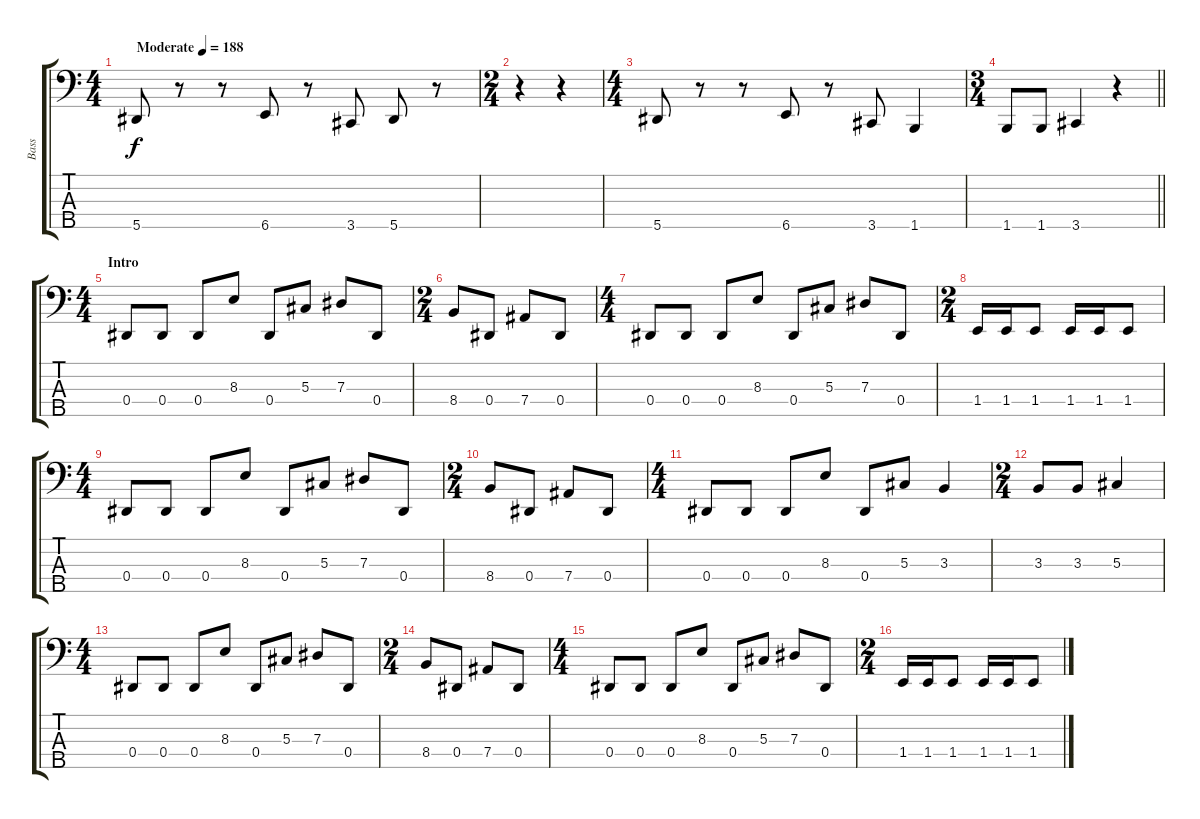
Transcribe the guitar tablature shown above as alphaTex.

\track ("Bass" "Bass") {instrument electricbasspick}
\staff {score tabs}
\tuning (Gb2 Db2 Ab1 Eb1 Bb0) {hide}
\ts (4 4)
\tempo (188 "Moderate")
\clef f4
\ks c
5.5.8{dy f instrument electricbasspick} r.8 r.8 6.5.8 r.8 3.5.8 5.5.8 r.8 |
\ts (2 4)
r.4 r.4 |
\ts (4 4)
5.5.8 r.8 r.8 6.5.8 r.8 3.5.8 1.5.4 |
\ts (3 4)
\barLineRight lightlight
1.5.8 1.5.8 3.5.4 r.4 |
\ts (4 4)
\section ("" "Intro")
0.4.8 0.4.8 0.4.8 8.3.8 0.4.8 5.3.8 7.3.8 0.4.8 |
\ts (2 4)
8.4.8 0.4.8 7.4.8 0.4.8 |
\ts (4 4)
0.4.8 0.4.8 0.4.8 8.3.8 0.4.8 5.3.8 7.3.8 0.4.8 |
\ts (2 4)
1.4.16 1.4.16 1.4.8 1.4.16 1.4.16 1.4.8 |
\ts (4 4)
0.4.8 0.4.8 0.4.8 8.3.8 0.4.8 5.3.8 7.3.8 0.4.8 |
\ts (2 4)
8.4.8 0.4.8 7.4.8 0.4.8 |
\ts (4 4)
0.4.8 0.4.8 0.4.8 8.3.8 0.4.8 5.3.8 3.3.4 |
\ts (2 4)
3.3.8 3.3.8 5.3.4 |
\ts (4 4)
0.4.8 0.4.8 0.4.8 8.3.8 0.4.8 5.3.8 7.3.8 0.4.8 |
\ts (2 4)
8.4.8 0.4.8 7.4.8 0.4.8 |
\ts (4 4)
0.4.8 0.4.8 0.4.8 8.3.8 0.4.8 5.3.8 7.3.8 0.4.8 |
\ts (2 4)
1.4.16 1.4.16 1.4.8 1.4.16 1.4.16 1.4.8
